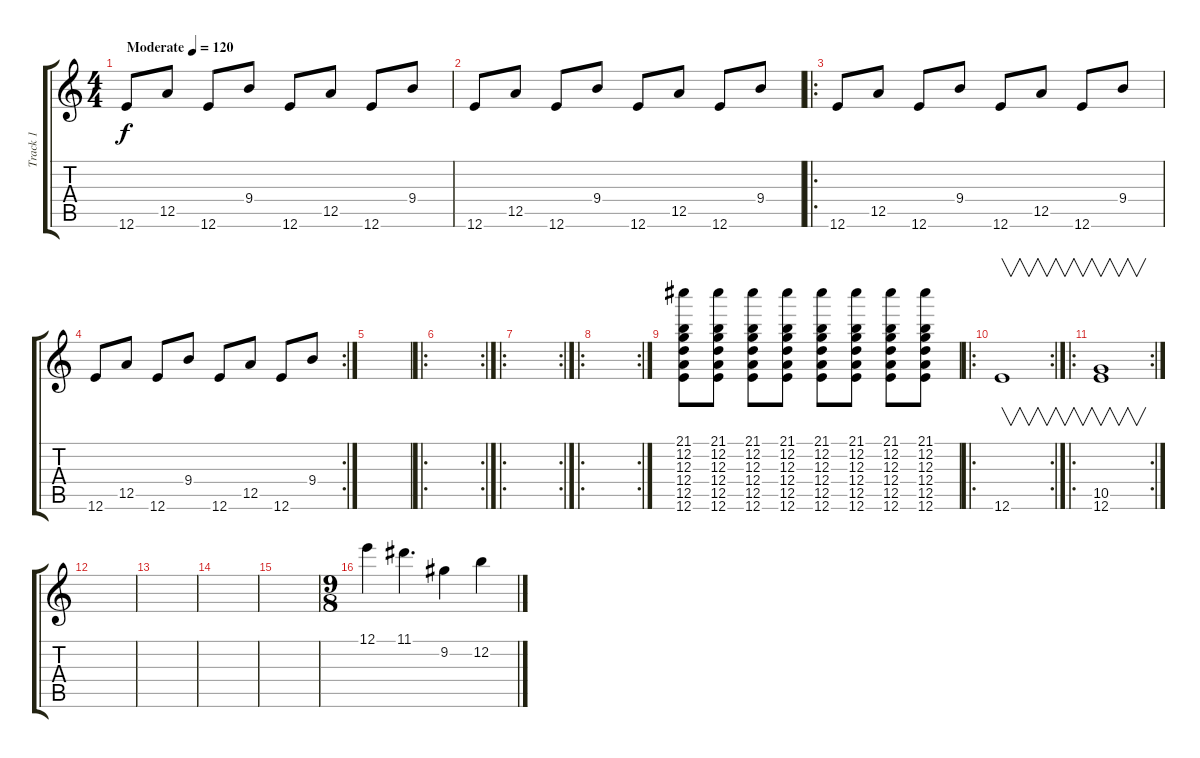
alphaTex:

\track ("Track 1" "Track 1") {instrument guitarharmonics}
\staff {score tabs}
\tuning (E4 B3 G3 D3 A2 E2) {hide}
\ts (4 4)
\tempo (120 "Moderate")
\clef g2
\ks c
12.6.8{dy f instrument guitarharmonics} 12.5.8 12.6.8 9.4.8 12.6.8 12.5.8 12.6.8 9.4.8 |
12.6.8 12.5.8 12.6.8 9.4.8 12.6.8 12.5.8 12.6.8 9.4.8 |
\ro
12.6.8 12.5.8 12.6.8 9.4.8 12.6.8 12.5.8 12.6.8 9.4.8 |
\rc 2
12.6.8 12.5.8 12.6.8 9.4.8 12.6.8 12.5.8 12.6.8 9.4.8 |
|
\ro
\rc 2
|
\ro
\rc 2
|
\ro
\rc 2
|
(21.1 12.2 12.3 12.4 12.5 12.6).8 (21.1 12.2 12.3 12.4 12.5 12.6).8 (21.1 12.2 12.3 12.4 12.5 12.6).8 (21.1 12.2 12.3 12.4 12.5 12.6).8 (21.1 12.2 12.3 12.4 12.5 12.6).8 (21.1 12.2 12.3 12.4 12.5 12.6).8 (21.1 12.2 12.3 12.4 12.5 12.6).8 (21.1 12.2 12.3 12.4 12.5 12.6).8 |
\ro
\rc 2
12.6.1{v} |
\ro
\rc 2
(10.5 12.6).1{v} |
|
|
|
|
\ts (9 8)
12.1.4 11.1.4{d} 9.2.4 12.2.4
